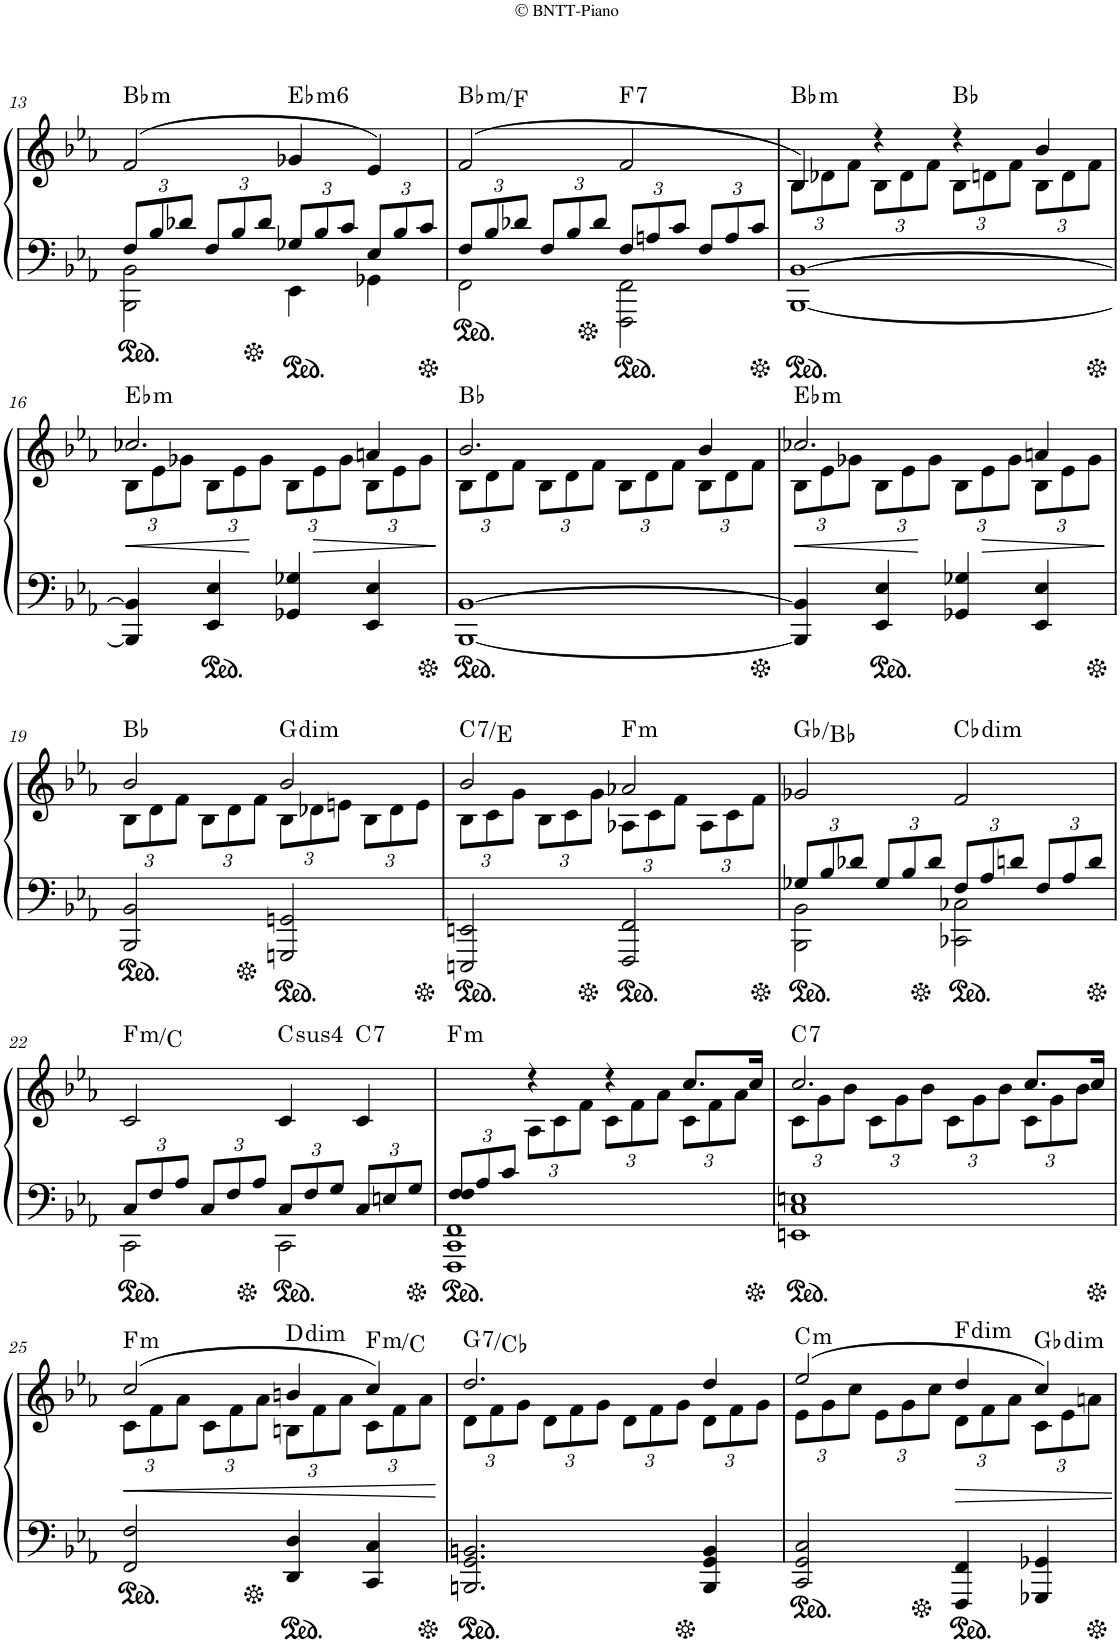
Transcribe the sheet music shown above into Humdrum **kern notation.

**kern	**kern	**dynam	**harte
*part1	*part1	*part1	*part1
*staff2	*staff1	*staff1/2	*
*I"Piano	*	*	*
*I'Pno	*	*	*
!!LO:PB:g=z
*clefF4	*clefG2	*	*
*k[b-e-a-]	*k[b-e-a-]	*	*
*M2/2	*M2/2	*	*
*met(c|)	*met(c|)	*	*
*Xbrackettup	*	*	*
=13	=13	=13	=13
*^	*	*	*
!	!	!	!	!LO:H:kt=m
12F/L	2BBB-\ 2BB-\	(2f/	.	Bb:min
12B-/	.	.	.	.
12d-X/J	.	.	.	.
12F/L	.	.	.	.
12B-/	.	.	.	.
12d-/J	.	.	.	.
!	!	!	!	!LO:H:kt=m6
12G-X/L	4EE-\	4g-X/	.	Eb:min6
12B-/	.	.	.	.
12c/J	.	.	.	.
12E-/L	4GG-X\	4e-/)	.	.
12B-/	.	.	.	.
12c/J	.	.	.	.
=14	=14	=14	=14	=14
!	!	!	!	!LO:H:kt=m
12F/L	2FF\	(2f/	.	Bb:min/5
12B-/	.	.	.	.
12d-X/J	.	.	.	.
12F/L	.	.	.	.
12B-/	.	.	.	.
12d-/J	.	.	.	.
!	!	!	!	!LO:H:kt=7
12F/L	2FFF\ 2FF\	2f/	.	F:7
12An/	.	.	.	.
12c/J	.	.	.	.
12F/L	.	.	.	.
12A/	.	.	.	.
12c/J	.	.	.	.
*v	*v	*	*	*
=15	=15	=15	=15
*	*^	*	*
*	*	*Xbrackettup	*	*
!	!	!	!	!LO:H:kt=m
[1BBB- [1BB-	4B-/)	12B-\L	.	Bb:min
.	.	12d-X\	.	.
.	.	12f\J	.	.
.	4r	12B-\L	.	.
.	.	12d-\	.	.
.	.	12f\J	.	.
.	4r	12B-\L	.	Bb:maj
.	.	12dn\	.	.
.	.	12f\J	.	.
.	4b-/	12B-\L	.	.
.	.	12d\	.	.
.	.	12f\J	.	.
!!LO:LB:g=z	!!
=16	=16	=16	=16	=16
!	!	!	!LO:HP:b	!LO:H:kt=m
4BBB-/] 4BB-/]	2.cc-X/	12B-\L	<	Eb:min
.	.	12e-\	.	.
.	.	12g-X\J	.	.
4EE-/ 4E-/	.	12B-\L	.	.
.	.	12e-\	.	.
.	.	12g-\J	[	.
4GG-X/ 4G-X/	.	12B-\L	.	.
!	!	!	!LO:HP:b	!
.	.	12e-\	>	.
.	.	12g-\J	.	.
4EE-/ 4E-/	4an/	12B-\L	.	.
.	.	12e-\	.	.
.	.	12g-\J	.	.
=17	=17	=17	=17	=17
[1BBB- [1BB-	2.b-/	12B-\L	.	Bb:maj
.	.	12d\	.	.
.	.	12f\J	.	.
.	.	12B-\L	.	.
.	.	12d\	.	.
.	.	12f\J	.	.
.	.	12B-\L	.	.
.	.	12d\	.	.
.	.	12f\J	.	.
.	4b-/	12B-\L	.	.
.	.	12d\	.	.
.	.	12f\J	.	.
=18	=18	=18	=18	=18
!	!	!	!LO:HP:b	!LO:H:kt=m
4BBB-/] 4BB-/]	2.cc-X/	12B-\L	<	Eb:min
.	.	12e-\	.	.
.	.	12g-X\J	.	.
4EE-/ 4E-/	.	12B-\L	.	.
.	.	12e-\	.	.
.	.	12g-\J	[	.
4GG-X/ 4G-X/	.	12B-\L	.	.
.	.	12e-\	.	.
.	.	12g-\J	.	.
4EE-/ 4E-/	4an/	12B-\L	.	.
.	.	12e-\	.	.
.	.	12g-\J	.	.
*	*v	*v	*	*
.	.	]	.
!!LO:LB:g=z
=19	=19	=19	=19
*	*^	*	*
2BBB-/ 2BB-/	2b-/	12B-\L	.	Bb:maj
.	.	12d\	.	.
.	.	12f\J	.	.
.	.	12B-\L	.	.
.	.	12d\	.	.
.	.	12f\J	.	.
!	!	!	!	!LO:H:kt=dim
2GGGn/ 2GGn/	2b-/	12B-\L	.	G:dim
.	.	12d-X\	.	.
.	.	12en\J	.	.
.	.	12B-\L	.	.
.	.	12d-\	.	.
.	.	12e\J	.	.
=20	=20	=20	=20	=20
!	!	!	!	!LO:H:kt=7
2EEEn/ 2EEn/	2b-/	12B-\L	.	C:7/3
.	.	12c\	.	.
.	.	12g\J	.	.
.	.	12B-\L	.	.
.	.	12c\	.	.
.	.	12g\J	.	.
!	!	!	!	!LO:H:kt=m
2FFF/ 2FF/	2a-X/	12A-X\L	.	F:min
.	.	12c\	.	.
.	.	12f\J	.	.
.	.	12A-\L	.	.
.	.	12c\	.	.
.	.	12f\J	.	.
*	*v	*v	*	*
=21	=21	=21	=21
*^	*	*	*
12G-X/L	2BBB-\ 2BB-\	2g-X/	.	Gb:maj/3
12B-/	.	.	.	.
12d-X/J	.	.	.	.
12G-/L	.	.	.	.
12B-/	.	.	.	.
12d-/J	.	.	.	.
!	!	!	!	!LO:H:kt=dim
12F/L	2CC-X\ 2C-X\	2f/	.	Cb:dim
12A-/	.	.	.	.
12dn/J	.	.	.	.
12F/L	.	.	.	.
12A-/	.	.	.	.
12d/J	.	.	.	.
!!LO:LB:g=z
=22	=22	=22	=22	=22
!	!	!	!	!LO:H:kt=m
12C/L	2CC\	2c/	.	F:min/5
12F/	.	.	.	.
12A-/J	.	.	.	.
12C/L	.	.	.	.
12F/	.	.	.	.
12A-/J	.	.	.	.
!	!	!	!	!LO:H:kt=4
12C/L	2CC\	4c/	.	C:sus4
12F/	.	.	.	.
12G/J	.	.	.	.
!	!	!	!	!LO:H:kt=7
12C/L	.	4c/	.	C:7
12En/	.	.	.	.
12G/J	.	.	.	.
=23	=23	=23	=23	=23
*	*^	*^	*	*
!	!	!	!	!	!	!LO:H:kt=m
4F/	12F/L	1FFF 1CC 1FF	4ryy	4ryy	.	F:min
.	12A-/	.	.	.	.	.
.	12c/J	.	.	.	.	.
2.ryy	2.ryy	.	4r	12A-\L	.	.
.	.	.	.	12c\	.	.
.	.	.	.	12f\J	.	.
.	.	.	4r	12c\L	.	.
.	.	.	.	12f\	.	.
.	.	.	.	12a-\J	.	.
.	.	.	8.cc/L	12c\L	.	.
.	.	.	.	12f\	.	.
.	.	.	.	12a-\J	.	.
.	.	.	16cc/Jk	.	.	.
*v	*v	*v	*	*	*	*
=24	=24	=24	=24	=24
!	!	!	!	!LO:H:kt=7
1EEn 1C 1En	2.cc/	12c\L	.	C:7
.	.	12g\	.	.
.	.	12b-\J	.	.
.	.	12c\L	.	.
.	.	12g\	.	.
.	.	12b-\J	.	.
.	.	12c\L	.	.
.	.	12g\	.	.
.	.	12b-\J	.	.
.	8.cc/L	12c\L	.	.
.	.	12g\	.	.
.	.	12b-\J	.	.
.	16cc/Jk	.	.	.
!!LO:LB:g=z	!!
=25	=25	=25	=25	=25
!	!	!	!LO:HP:b	!LO:H:kt=m
2FF/ 2F/	(2cc/	12c\L	<	F:min
.	.	12f\	.	.
.	.	12a-\J	.	.
.	.	12c\L	.	.
.	.	12f\	.	.
.	.	12a-\J	.	.
!	!	!	!	!LO:H:kt=dim
4DD/ 4D/	4bn/	12Bn\L	.	D:dim
.	.	12f\	.	.
.	.	12a-\J	.	.
!	!	!	!	!LO:H:kt=m
4CC/ 4C/	4cc/)	12c\L	.	F:min/5
.	.	12f\	.	.
.	.	12a-\J	.	.
*	*v	*v	*	*
.	.	[	.
=26	=26	=26	=26
*	*^	*	*
!	!	!	!	!LO:H:kt=7
2.BBBn/ 2.GG/ 2.BBn/	2.dd/	12d\L	.	G:7/b4
.	.	12f\	.	.
.	.	12g\J	.	.
.	.	12d\L	.	.
.	.	12f\	.	.
.	.	12g\J	.	.
.	.	12d\L	.	.
.	.	12f\	.	.
.	.	12g\J	.	.
4BBB/ 4GG/ 4BB/	4dd/	12d\L	.	.
.	.	12f\	.	.
.	.	12g\J	.	.
=27	=27	=27	=27	=27
!	!	!	!	!LO:H:kt=m
2CC/ 2GG/ 2C/	(2ee-/	12e-\L	.	C:min
.	.	12g\	.	.
.	.	12cc\J	.	.
.	.	12e-\L	.	.
.	.	12g\	.	.
.	.	12cc\J	.	.
!	!	!	!	!LO:H:kt=dim
4FFF/ 4FF/	4dd/	12d\L	.	F:dim
.	.	12f\	.	.
.	.	12a-\J	.	.
!	!	!	!	!LO:H:kt=dim
4GGG-X/ 4GG-X/	4cc/)	12c\L	.	Gb:dim
.	.	12e-\	.	.
.	.	12an\J	.	.
*	*v	*v	*	*
=	=	=	=
*-	*-	*-	*-
